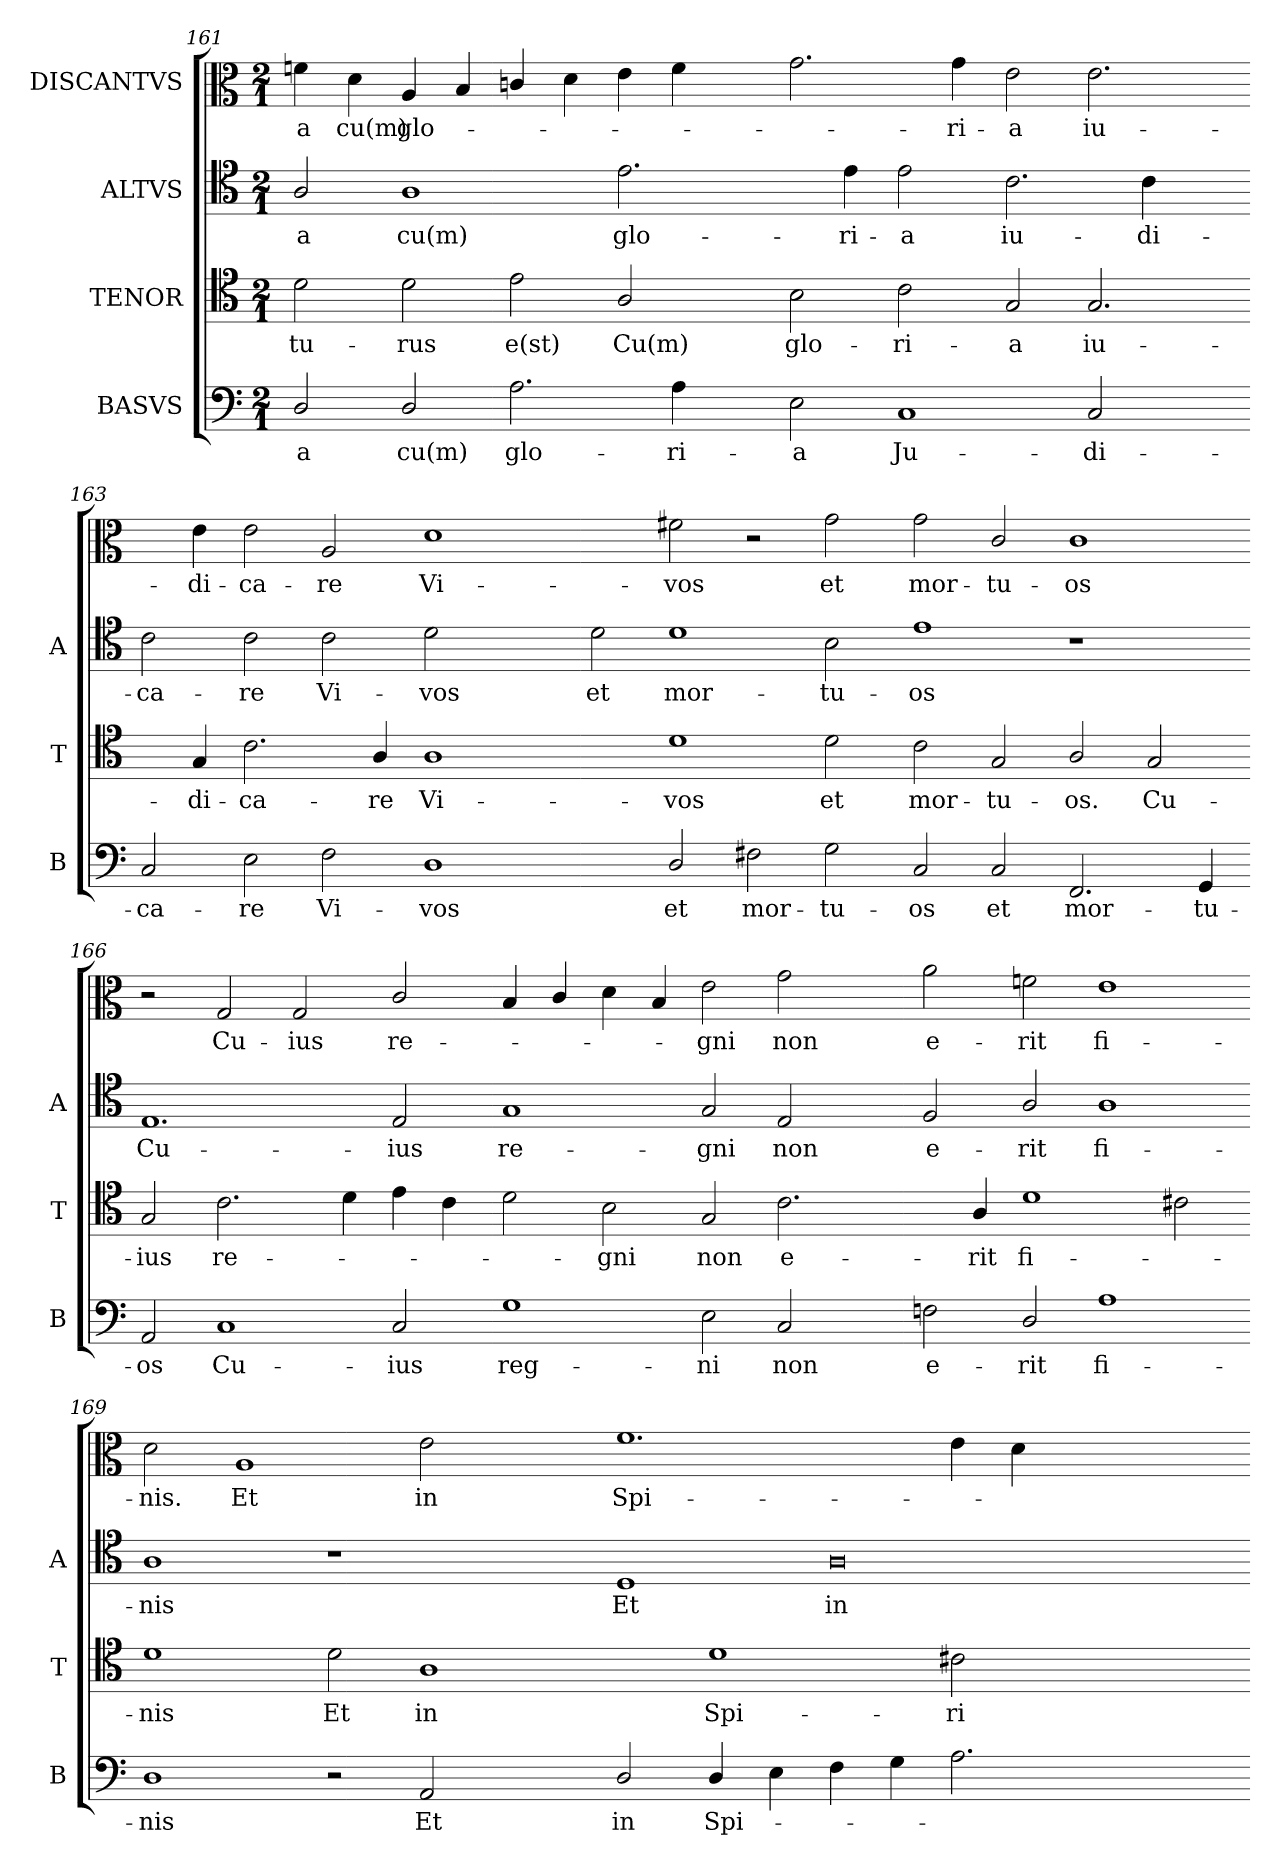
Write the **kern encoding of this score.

**kern	**text	**kern	**text	**kern	**text	**kern	**text
*part4	*part4	*part3	*part3	*part2	*part2	*part1	*part1
*staff4	*staff4	*staff3	*staff3	*staff2	*staff2	*staff1	*staff1
*I"BASVS	*	*I"TENOR	*	*I"ALTVS	*	*I"DISCANTVS	*
*I'B	*	*I'T	*	*I'A	*	*	*
*clefF4	*	*clefC4	*	*clefC4	*	*clefC3	*
*k[]	*	*k[]	*	*k[]	*	*k[]	*
*M2/1	*	*M2/1	*	*M2/1	*	*M2/1	*
=161	=161	=161	=161	=161	=161	=161	=161
2D/	-a	2d\	-tu-	2A/	-a	4fn\	-a
.	.	.	.	.	.	4d\	cu(m)
2D/	cu(m)	2d\	-rus	1A\	cu(m)	4A/	glo-
.	.	.	.	.	.	4B/	.
2.A\	glo-	2e\	e(st)	.	.	4cn/	.
.	.	.	.	.	.	4d\	.
.	.	2A/	Cu(m)	2.e\	glo-	4e\	.
4A\	-ri-	.	.	.	.	4f\	.
4ryy	.	4ryy	.	.	.	4ryy	.
=162-	=162-	=162-	=162-	=162-	=162-	=162-	=162-
2E\	-a	2B\	glo-	4ryy	.	2.g\	.
.	.	.	.	4e\	-ri-	.	.
1C/	Ju-	2c\	-ri-	2e\	-a	.	.
.	.	.	.	.	.	4g\	ri-
.	.	2G/	-a	2.c\	iu-	2e\	-a
2C/	-di-	2.G/	iu-	.	.	2.e\	iu-
.	.	.	.	4c\	-di-	.	.
4ryy	.	.	.	4ryy	.	.	.
=163-	=163-	=163-	=163-	=163-	=163-	=163-	=163-
2C/	-ca-	4ryy	.	2c\	-ca-	4ryy	.
.	.	4G/	-di-	.	.	4e\	-di-
2E\	-re	2.c\	-ca-	2c\	-re	2e\	-ca-
2F\	Vi-	.	.	2c\	Vi-	2A/	-re
.	.	4A/	-re	.	.	.	.
1D\	-vos	1A\	Vi-	2d\	-vos	1d\	Vi-
.	.	.	.	2ryy	.	.	.
=164-	=164-	=164-	=164-	=164-	=164-	=164-	=164-
2ryy	.	2ryy	.	2d\	et	2ryy	.
2D/	et	1d\	-vos	1d\	mor-	2f#X\	-vos
2F#X\	mor-	.	.	.	.	2r	.
2G\	-tu-	2d\	et	2B\	-tu-	2g\	et
=165-	=165-	=165-	=165-	=165-	=165-	=165-	=165-
2C/	-os	2c\	mor-	1e\	-os	2g\	mor-
2C/	et	2G/	-tu-	.	.	2c/	-tu-
2.FF/	mor-	2A/	-os.	1r	.	1c\	-os
.	.	2G/	Cu-	.	.	.	.
4GG/	-tu-	.	.	.	.	.	.
=166-	=166-	=166-	=166-	=166-	=166-	=166-	=166-
2AA/	-os	2G/	-ius	1.E/	Cu-	2r	.
1C/	Cu-	2.c\	re-	.	.	2G/	Cu-
.	.	.	.	.	.	2G/	-ius
.	.	4d\	.	.	.	.	.
2C/	-ius	4e\	.	2E/	-ius	2c/	re-
.	.	4c\	.	.	.	.	.
=167-	=167-	=167-	=167-	=167-	=167-	=167-	=167-
1G\	reg-	2d\	.	1G/	re-	4B/	.
.	.	.	.	.	.	4c/	.
.	.	2B\	-gni	.	.	4d\	.
.	.	.	.	.	.	4B/	.
2E\	-ni	2G/	non	2G/	-gni	2e\	-gni
2C/	non	2.c\	e-	2E/	non	2g\	non
4ryy	.	.	.	4ryy	.	4ryy	.
=168-	=168-	=168-	=168-	=168-	=168-	=168-	=168-
2Fn\	e-	4ryy	.	2F/	e-	2a\	e-
.	.	4A/	-rit	.	.	.	.
2D/	-rit	1d\	fi-	2A/	-rit	2fn\	-rit
1A\	fi-	.	.	1A\	fi-	1e\	fi-
.	.	2c#X\	.	.	.	.	.
=169-	=169-	=169-	=169-	=169-	=169-	=169-	=169-
1D\	-nis	1d\	-nis	1A\	-nis	2d\	-nis.
.	.	.	.	.	.	1A/	Et
2r	.	2d\	Et	1r	.	.	.
2AA/	Et	1A\	in	.	.	2e\	in
2ryy	.	.	.	2ryy	.	2ryy	.
=170-	=170-	=170-	=170-	=170-	=170-	=170-	=170-
2D/	in	2ryy	.	1D/	Et	1.f\	Spi-
4D/	Spi-	1d\	Spi-	.	.	.	.
4E\	.	.	.	.	.	.	.
4F\	.	.	.	0A\	in	.	.
4G\	.	.	.	.	.	.	.
2.A\	.	2c#X\	-ri-	.	.	4e\	.
.	.	.	.	.	.	4d\	.
.	.	1ryy	.	.	.	1ryy	.
2.ryy	.	.	.	.	.	.	.
=-	=-	=-	=-	=-	=-	=-	=-
*-	*-	*-	*-	*-	*-	*-	*-
